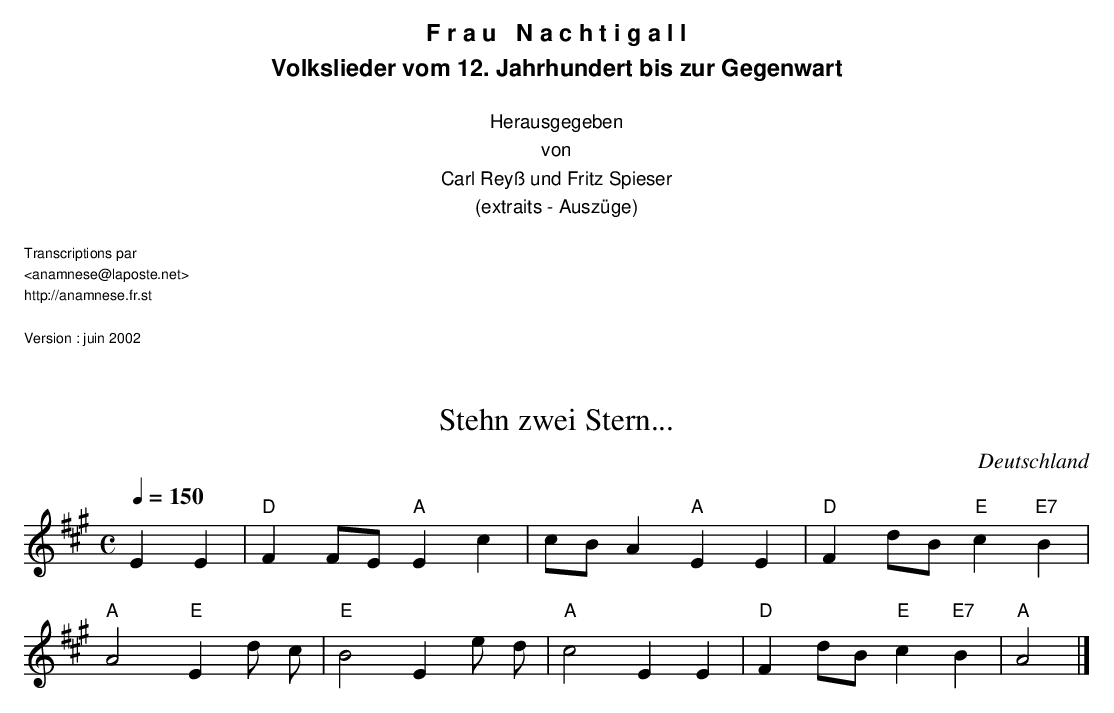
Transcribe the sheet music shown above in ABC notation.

X:1
T:Stehn zwei Stern...
O:Deutschland
M:C
L:1/4
Q:1/4=150
K:A
E E | "D"F F/E/ "A"E c | c/B/ A "A"E E | "D"F d/B/ "E"c "E7"B |
"A"A2 "E"E d/ c/ | "E"B2 E e/ d/ | "A"c2 E E | "D"F d/B/ "E"c "E7"B | "A"A2 |]
